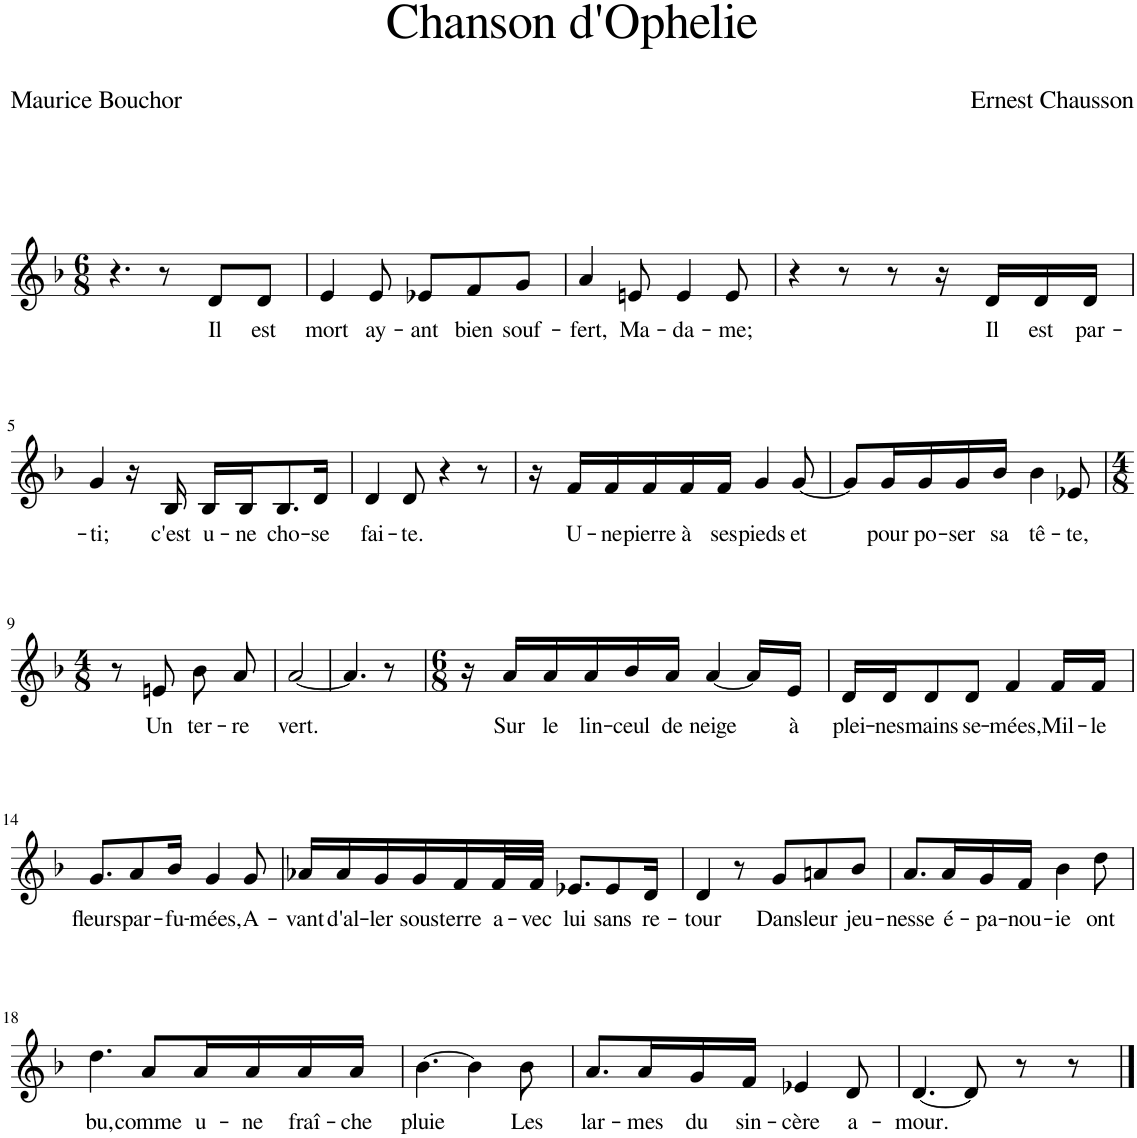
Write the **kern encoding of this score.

**kern	**text
*part1	*part1
*staff1	*staff1
*I"Piano	*
*I'Pno	*
*clefG2	*
*k[b-]	*
*M6/8	*
=1	=1
4.r	.
8r	.
!	!LO:LY:b
8d/L	Il
!	!LO:LY:b
8d/J	est
=2	=2
!	!LO:LY:b
4e/	mort
!	!LO:LY:b
8e/	ay-
!	!LO:LY:b
8e-X/L	-ant
!	!LO:LY:b
8f/	bien
!	!LO:LY:b
8g/J	souf-
=3	=3
!	!LO:LY:b
4a/	-fert,
!	!LO:LY:b
8en/	Ma-
!	!LO:LY:b
4e/	-da-
!	!LO:LY:b
8e/	-me;
=4	=4
4r	.
8r	.
8r	.
16r	.
!	!LO:LY:b
16d/LL	Il
!	!LO:LY:b
16d/	est
!	!LO:LY:b
16d/JJ	par-
!!LO:LB:g=z
=5	=5
!	!LO:LY:b
4g/	-ti;
16r	.
!	!LO:LY:b
16B-/	c'est
!	!LO:LY:b
16B-/LL	u-
!	!LO:LY:b
16B-/J	-ne
!	!LO:LY:b
8.B-/	cho-
!	!LO:LY:b
16d/Jk	-se
=6	=6
!	!LO:LY:b
4d/	fai-
!	!LO:LY:b
8d/	-te.
4r	.
8r	.
=7	=7
16r	.
!	!LO:LY:b
16f/LL	U-
!	!LO:LY:b
16f/	-ne
!	!LO:LY:b
16f/	pierre
!	!LO:LY:b
16f/	à
!	!LO:LY:b
16f/JJ	ses
!	!LO:LY:b
4g/	pieds
!	!LO:LY:b
[8g/	et
=8	=8
8g/L]	.
!	!LO:LY:b
16g/L	pour
!	!LO:LY:b
16g/	po-
!	!LO:LY:b
16g/	-ser
!	!LO:LY:b
16b-/JJ	sa
!	!LO:LY:b
4b-\	tê-
!	!LO:LY:b
8e-X/	-te,
!!LO:LB:g=z
=9	=9
*M4/8	*
8r	.
!	!LO:LY:b
8en/	Un
!	!LO:LY:b
8b-\	ter-
!	!LO:LY:b
8a/	-re
=10	=10
!	!LO:LY:b
[2a/	vert.
=11	=11
4.a/]	.
8r	.
=12	=12
*M6/8	*
16r	.
!	!LO:LY:b
16a/LL	Sur
!	!LO:LY:b
16a/	le
!	!LO:LY:b
16a/	lin-
!	!LO:LY:b
16b-/	-ceul
!	!LO:LY:b
16a/JJ	de
!	!LO:LY:b
[4a/	neige
16a/LL]	.
!	!LO:LY:b
16e/JJ	à
=13	=13
!	!LO:LY:b
16d/LL	plei-
!	!LO:LY:b
16d/J	-nes
!	!LO:LY:b
8d/	mains
!	!LO:LY:b
8d/J	se-
!	!LO:LY:b
4f/	-mées,
!	!LO:LY:b
16f/LL	Mil-
!	!LO:LY:b
16f/JJ	-le
!!LO:LB:g=z
=14	=14
!	!LO:LY:b
8.g/L	fleurs
!	!LO:LY:b
8a/	par-
!	!LO:LY:b
16b-/Jk	-fu-
!	!LO:LY:b
4g/	-mées,
!	!LO:LY:b
8g/	A-
=15	=15
!	!LO:LY:b
16a-X/LL	-vant
!	!LO:LY:b
16a-/	d'al-
!	!LO:LY:b
16g/	-ler
!	!LO:LY:b
16g/	sous
!	!LO:LY:b
16f/	terre
!	!LO:LY:b
32f/L	a-
!	!LO:LY:b
32f/JJJ	-vec
!	!LO:LY:b
8.e-X/L	lui
!	!LO:LY:b
8e-/	sans
!	!LO:LY:b
16d/Jk	re-
=16	=16
!	!LO:LY:b
4d/	-tour
8r	.
!	!LO:LY:b
8g/L	Dans
!	!LO:LY:b
8an/	leur
!	!LO:LY:b
8b-/J	jeu-
=17	=17
!	!LO:LY:b
8.a/L	-nesse
!	!LO:LY:b
16a/L	é-
!	!LO:LY:b
16g/	-pa-
!	!LO:LY:b
16f/JJ	-nou-
!	!LO:LY:b
4b-\	-ie
!	!LO:LY:b
8dd\	ont
!!LO:LB:g=z
=18	=18
!	!LO:LY:b
4.dd\	bu,
!	!LO:LY:b
8a/L	comme
!	!LO:LY:b
16a/L	u-
!	!LO:LY:b
16a/	-ne
!	!LO:LY:b
16a/	fraî-
!	!LO:LY:b
16a/JJ	-che
=19	=19
!	!LO:LY:b
[4.b-\	pluie
4b-\]	.
!	!LO:LY:b
8b-\	Les
=20	=20
!	!LO:LY:b
8.a/L	lar-
!	!LO:LY:b
16a/L	-mes
!	!LO:LY:b
16g/	du
!	!LO:LY:b
16f/JJ	sin-
!	!LO:LY:b
4e-X/	-cère
!	!LO:LY:b
8d/	a-
=21	=21
!	!LO:LY:b
[4.d/	-mour.
8d/]	.
8r	.
8r	.
==	==
*-	*-
